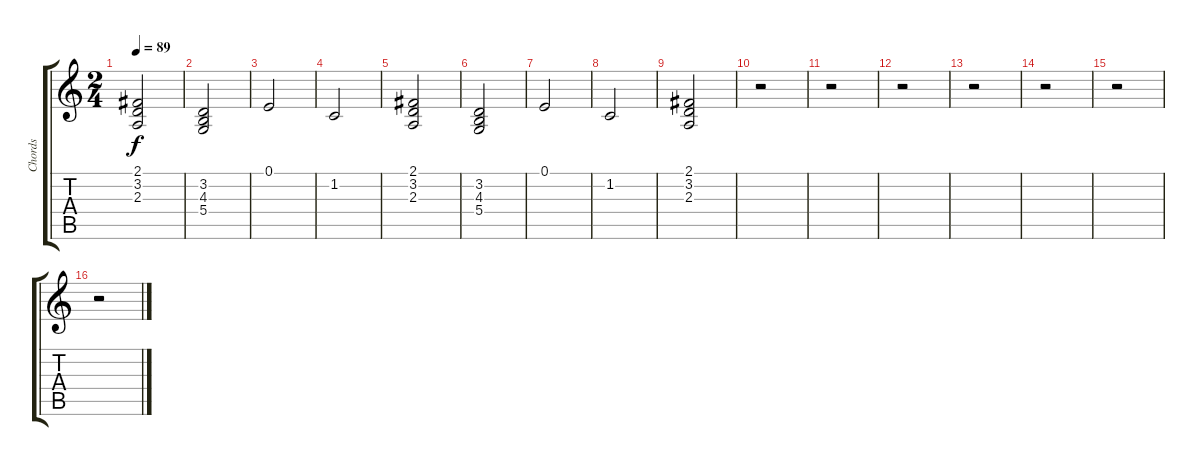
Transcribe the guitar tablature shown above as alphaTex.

\track ("Chords" "Chords") {instrument stringensemble2}
\staff {score tabs}
\tuning (E4 B3 G3 D3 A2 E2) {hide}
\ts (2 4)
\tempo 89
\clef g2
\ks c
(2.1 3.2 2.3).2{dy f} |
(3.2 4.3 5.4).2 |
0.1.2 |
1.2.2 |
(2.1 3.2 2.3).2 |
(3.2 4.3 5.4).2 |
0.1.2 |
1.2.2 |
(2.1 3.2 2.3).2 |
r.2 |
r.2 |
r.2 |
r.2 |
r.2 |
r.2 |
r.2
